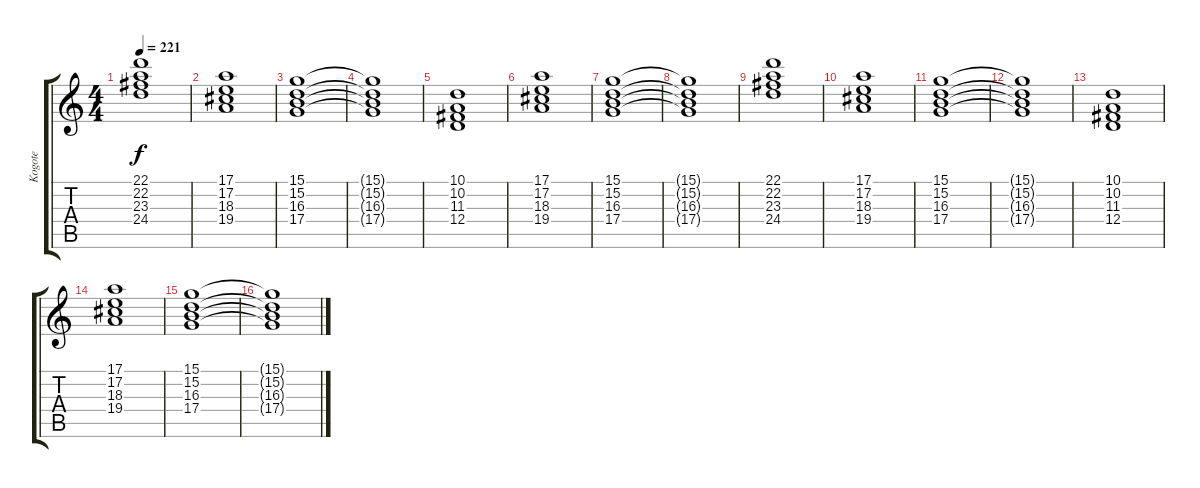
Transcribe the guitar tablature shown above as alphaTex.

\track ("Kogote" "Kogote") {instrument drawbarorgan}
\staff {score tabs}
\tuning (E4 B3 G3 D3 A2 E2) {hide}
\ts (4 4)
\tempo 221
\clef g2
\ks c
(22.1 22.2 23.3 24.4).1{dy f} |
(17.1 17.2 18.3 19.4).1 |
(15.1 15.2 16.3 17.4).1 |
(15.1{t} 15.2{t} 16.3{t} 17.4{t}).1 |
(10.1 10.2 11.3 12.4).1 |
(17.1 17.2 18.3 19.4).1 |
(15.1 15.2 16.3 17.4).1 |
(15.1{t} 15.2{t} 16.3{t} 17.4{t}).1 |
(22.1 22.2 23.3 24.4).1 |
(17.1 17.2 18.3 19.4).1 |
(15.1 15.2 16.3 17.4).1 |
(15.1{t} 15.2{t} 16.3{t} 17.4{t}).1 |
(10.1 10.2 11.3 12.4).1 |
(17.1 17.2 18.3 19.4).1 |
(15.1 15.2 16.3 17.4).1 |
(15.1{t} 15.2{t} 16.3{t} 17.4{t}).1
